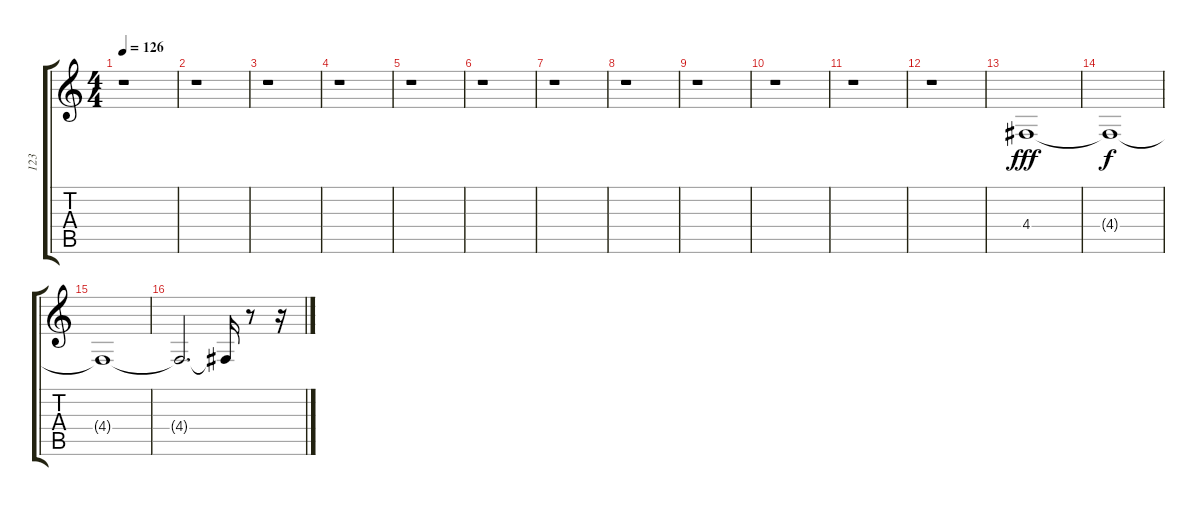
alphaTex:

\track ("123" "123") {instrument seashore}
\staff {score tabs}
\tuning (E4 B3 G3 D3 A2 E2) {hide}
\ts (4 4)
\tempo 126
\clef g2
\ks c
r.1{dy f} |
r.1 |
r.1 |
r.1 |
r.1 |
r.1 |
r.1 |
r.1 |
r.1 |
r.1 |
r.1 |
r.1 |
4.4.1{dy fff volume 12} |
4.4{t}.1{dy f} |
4.4{t}.1 |
4.4{t}.2{d} 4.4{t}.16 r.8 r.16
